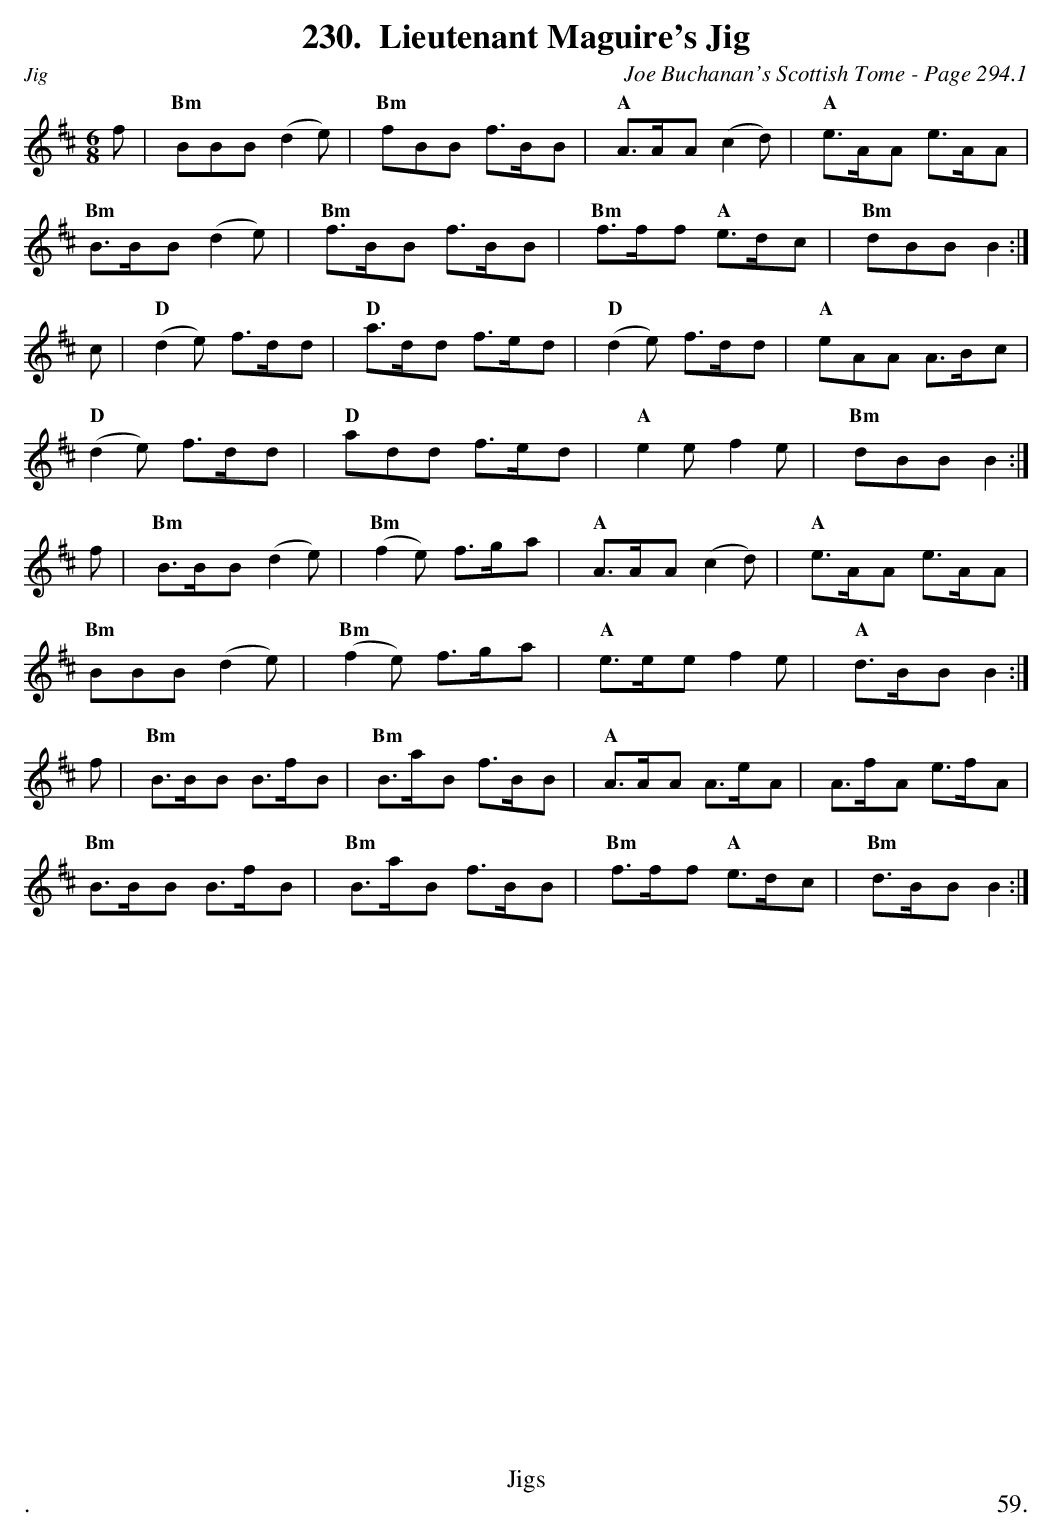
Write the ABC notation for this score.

X:1
T:Lieutenant Maguire's Jig
C:Joe Buchanan's Scottish Tome - Page 294.1
L:1/8
M:6/8
K:Bmin
f | "Bm"BBB (d2 e) | "Bm"fBB f>BB | "A"A>AA (c2 d) | "A"e>AA e>AA |
"Bm"B>BB (d2 e) | "Bm"f>BB f>BB | "Bm"f>ff "A"e>dc | "Bm"dBB B2 :|
c | "D"(d2 e) f>dd | "D"a>dd f>ed | "D"(d2 e) f>dd | "A"eAA A>Bc |
"D"(d2 e) f>dd | "D"add f>ed | "A"e2 e f2 e | "Bm"dBB B2 :|
f | "Bm"B>BB (d2 e) | "Bm"(f2 e) f>ga | "A"A>AA (c2 d) | "A"e>AA e>AA |
"Bm"BBB (d2 e) | "Bm"(f2 e) f>ga | "A"e>ee f2 e | "A"d>BB B2 :|
f | "Bm"B>BB B>fB | "Bm"B>aB f>BB | "A"A>AA A>eA | A>fA e>fA |
"Bm"B>BB B>fB | "Bm"B>aB f>BB | "Bm"f>ff "A"e>dc | "Bm"d>BB B2 :|
